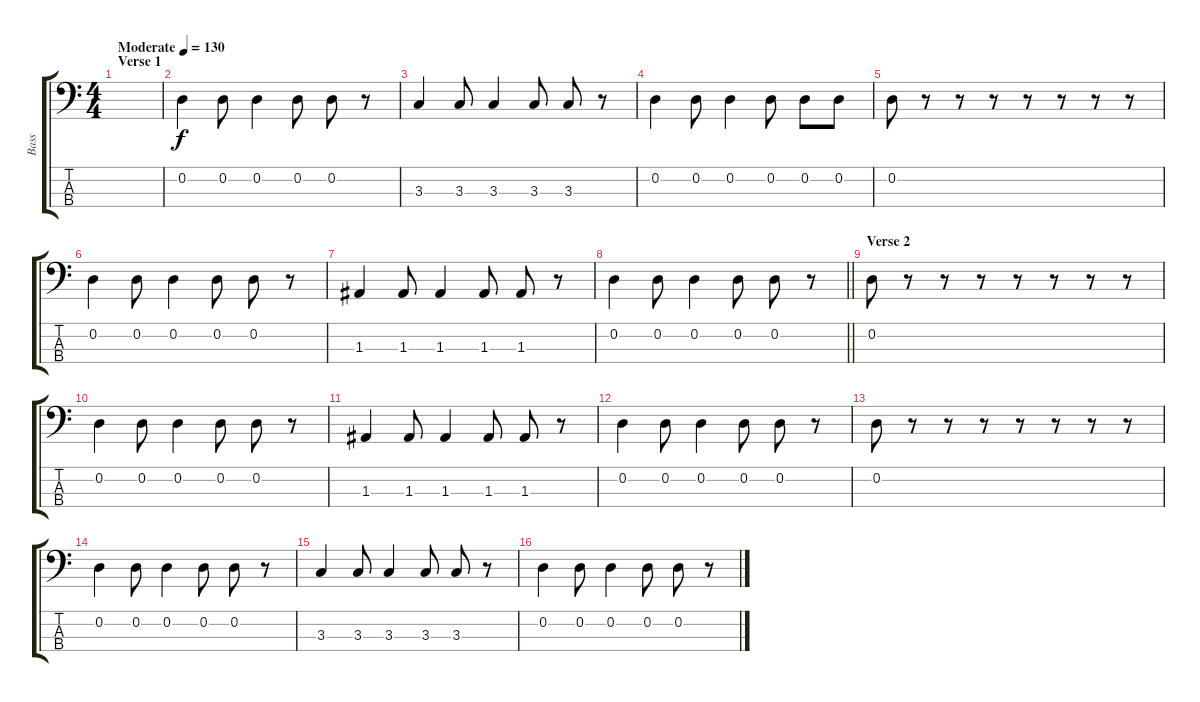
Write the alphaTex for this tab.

\track ("Bass" "Bass") {instrument electricbassfinger}
\staff {score tabs}
\tuning (G2 D2 A1 E1) {hide}
\ts (4 4)
\section ("" "Verse 1")
\tempo (130 "Moderate")
\clef f4
\ks c
|
0.2.4 0.2.8 0.2.4 0.2.8 0.2.8 r.8 |
3.3.4 3.3.8 3.3.4 3.3.8 3.3.8 r.8 |
0.2.4 0.2.8 0.2.4 0.2.8 0.2.8 0.2.8 |
0.2.8 r.8 r.8 r.8 r.8 r.8 r.8 r.8 |
0.2.4 0.2.8 0.2.4 0.2.8 0.2.8 r.8 |
1.3.4 1.3.8 1.3.4 1.3.8 1.3.8 r.8 |
\barLineRight lightlight
0.2.4 0.2.8 0.2.4 0.2.8 0.2.8 r.8 |
\section ("" "Verse 2")
0.2.8 r.8 r.8 r.8 r.8 r.8 r.8 r.8 |
0.2.4 0.2.8 0.2.4 0.2.8 0.2.8 r.8 |
1.3.4 1.3.8 1.3.4 1.3.8 1.3.8 r.8 |
0.2.4 0.2.8 0.2.4 0.2.8 0.2.8 r.8 |
0.2.8 r.8 r.8 r.8 r.8 r.8 r.8 r.8 |
0.2.4 0.2.8 0.2.4 0.2.8 0.2.8 r.8 |
3.3.4 3.3.8 3.3.4 3.3.8 3.3.8 r.8 |
0.2.4 0.2.8 0.2.4 0.2.8 0.2.8 r.8
